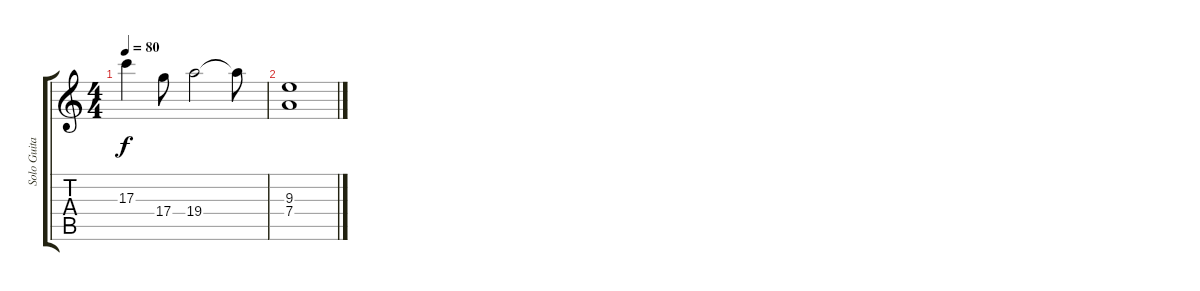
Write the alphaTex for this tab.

\track ("Solo Guitar" "Solo Guita") {instrument distortionguitar}
\staff {score tabs}
\tuning (E4 B3 G3 D3 A2 E2) {hide}
\ts (4 4)
\tempo 80
\clef g2
\ks c
17.3.4{dy f} 17.4.8 19.4.2 19.4{t}.8 |
(9.3 7.4).1
